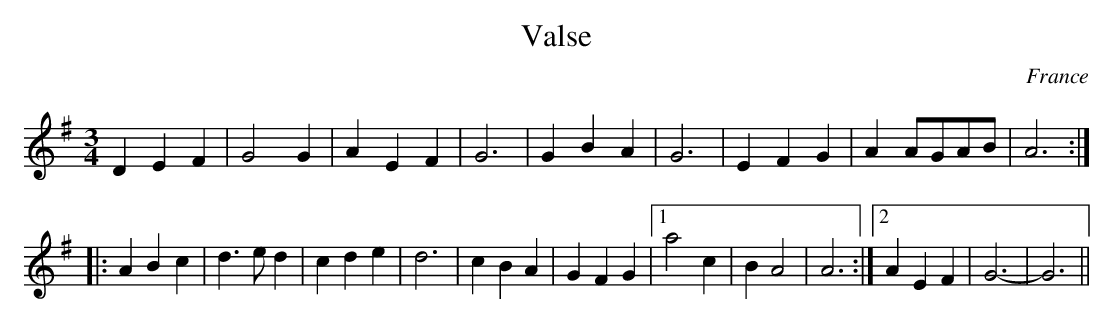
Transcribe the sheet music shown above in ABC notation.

X:1
T:Valse
M:3/4
O:France
K:G major
D2E2F2|G4G2|A2E2F2|G6|\
G2B2A2|G6|E2F2G2|A2AGAB|A6:|
|:A2B2c2|d3ed2|c2d2e2|d6|\
c2B2A2|G2F2G2|1a4c2|B2A4|A6:|2A2E2F2|G6-|G6||
